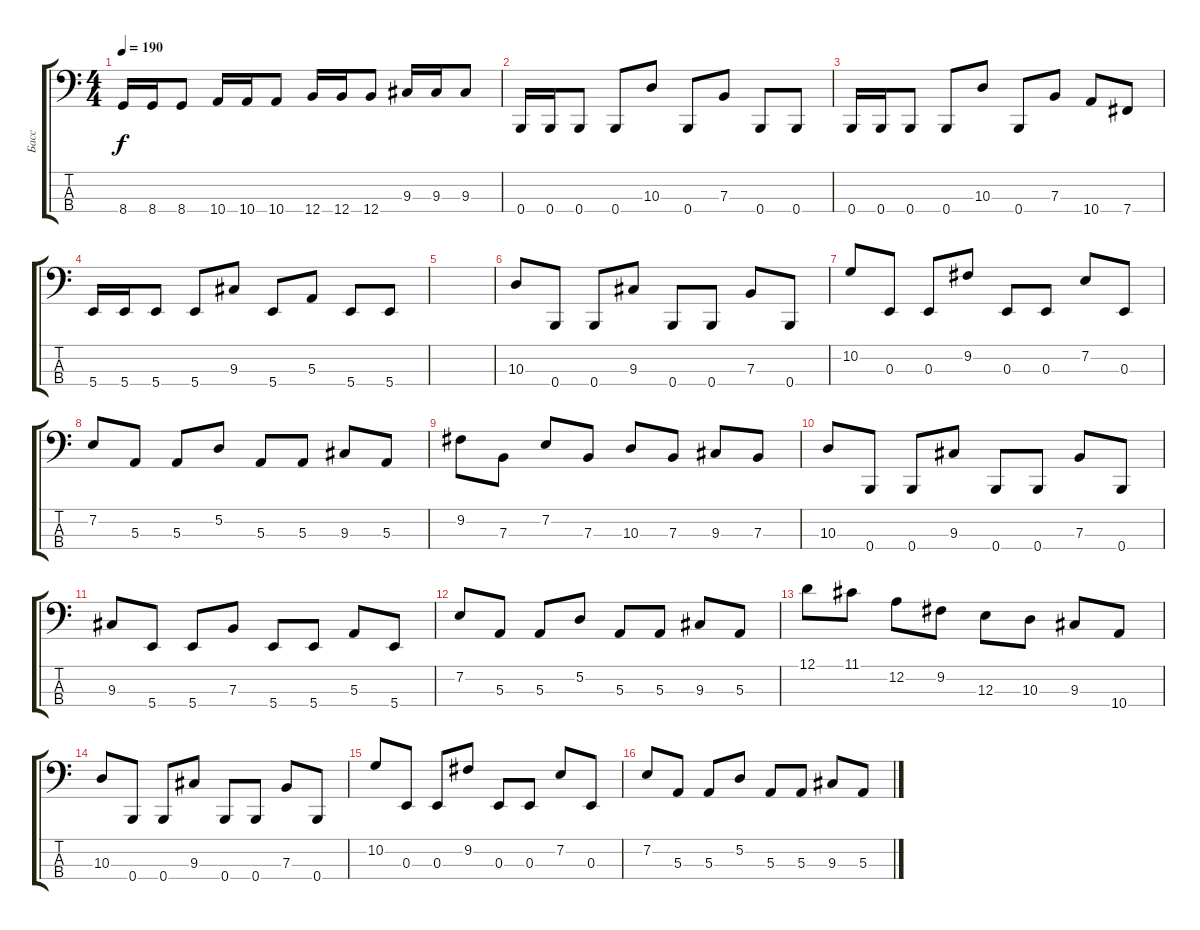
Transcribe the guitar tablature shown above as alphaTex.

\track ("Басс" "Басс") {instrument electricbassfinger}
\staff {score tabs}
\tuning (D2 A1 E1 B0) {hide}
\ts (4 4)
\tempo 190
\clef f4
\ks c
8.4.16{dy f} 8.4.16 8.4.8 10.4.16 10.4.16 10.4.8 12.4.16 12.4.16 12.4.8 9.3.16 9.3.16 9.3.8 |
0.4.16 0.4.16 0.4.8 0.4.8 10.3.8 0.4.8 7.3.8 0.4.8 0.4.8 |
0.4.16 0.4.16 0.4.8 0.4.8 10.3.8 0.4.8 7.3.8 10.4.8 7.4.8 |
5.4.16 5.4.16 5.4.8 5.4.8 9.3.8 5.4.8 5.3.8 5.4.8 5.4.8 |
|
10.3.8 0.4.8 0.4.8 9.3.8 0.4.8 0.4.8 7.3.8 0.4.8 |
10.2.8 0.3.8 0.3.8 9.2.8 0.3.8 0.3.8 7.2.8 0.3.8 |
7.2.8 5.3.8 5.3.8 5.2.8 5.3.8 5.3.8 9.3.8 5.3.8 |
9.2.8 7.3.8 7.2.8 7.3.8 10.3.8 7.3.8 9.3.8 7.3.8 |
10.3.8 0.4.8 0.4.8 9.3.8 0.4.8 0.4.8 7.3.8 0.4.8 |
9.3.8 5.4.8 5.4.8 7.3.8 5.4.8 5.4.8 5.3.8 5.4.8 |
7.2.8 5.3.8 5.3.8 5.2.8 5.3.8 5.3.8 9.3.8 5.3.8 |
12.1.8 11.1.8 12.2.8 9.2.8 12.3.8 10.3.8 9.3.8 10.4.8 |
10.3.8 0.4.8 0.4.8 9.3.8 0.4.8 0.4.8 7.3.8 0.4.8 |
10.2.8 0.3.8 0.3.8 9.2.8 0.3.8 0.3.8 7.2.8 0.3.8 |
7.2.8 5.3.8 5.3.8 5.2.8 5.3.8 5.3.8 9.3.8 5.3.8
